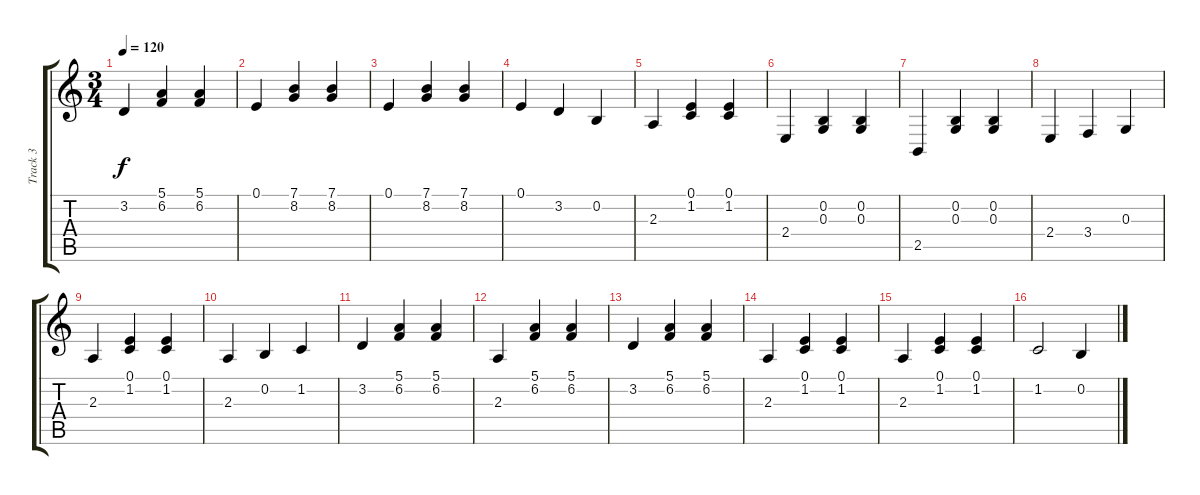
\track ("Track 3" "Track 3") {instrument brightacousticpiano}
\staff {score tabs}
\tuning (E4 B3 G3 D3 A2 E2) {hide}
\ts (3 4)
\tempo 120
\clef g2
\ks c
3.2.4{dy f} (5.1 6.2).4 (5.1 6.2).4 |
0.1.4 (7.1 8.2).4 (7.1 8.2).4 |
0.1.4 (7.1 8.2).4 (7.1 8.2).4 |
0.1.4 3.2.4 0.2.4 |
2.3.4 (0.1 1.2).4 (0.1 1.2).4 |
2.4.4 (0.2 0.3).4 (0.2 0.3).4 |
2.5.4 (0.2 0.3).4 (0.2 0.3).4 |
2.4.4 3.4.4 0.3.4 |
2.3.4 (0.1 1.2).4 (0.1 1.2).4 |
2.3.4 0.2.4 1.2.4 |
3.2.4 (5.1 6.2).4 (5.1 6.2).4 |
2.3.4 (5.1 6.2).4 (5.1 6.2).4 |
3.2.4 (5.1 6.2).4 (5.1 6.2).4 |
2.3.4 (0.1 1.2).4 (0.1 1.2).4 |
2.3.4 (0.1 1.2).4 (0.1 1.2).4 |
1.2.2 0.2.4
